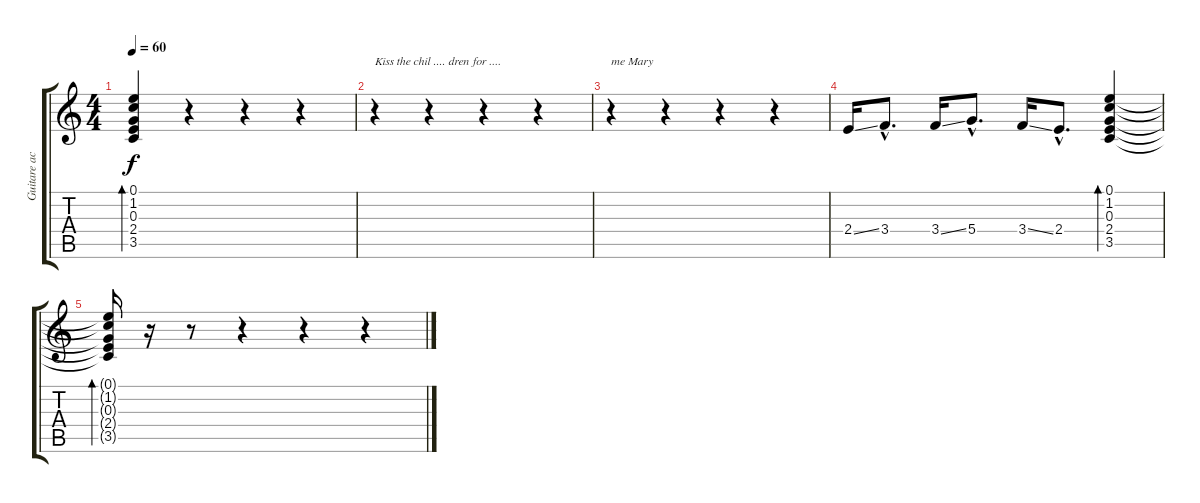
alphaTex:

\track ("Guitare acoustique" "Guitare ac") {instrument acousticguitarsteel}
\staff {score tabs}
\tuning (E4 B3 G3 D3 A2 E2) {hide}
\ts (4 4)
\tempo 60
\clef g2
\ks c
(0.1 1.2 0.3 2.4 3.5).4{bd 120 dy f} r.4 r.4 r.4 |
r.4{txt "Kiss the chil .... dren for ...."} r.4 r.4 r.4 |
r.4{txt "me Mary"} r.4 r.4 r.4 |
2.4{ss}.16 3.4{hac}.8{d} 3.4{ss}.16 5.4{hac}.8{d} 3.4{ss}.16 2.4{hac}.8{d} (0.1 1.2 0.3 2.4 3.5).4{bd 120} |
(0.1{t} 1.2{t} 0.3{t} 2.4{t} 3.5{t}).16{bd 120} r.16 r.8 r.4 r.4 r.4
